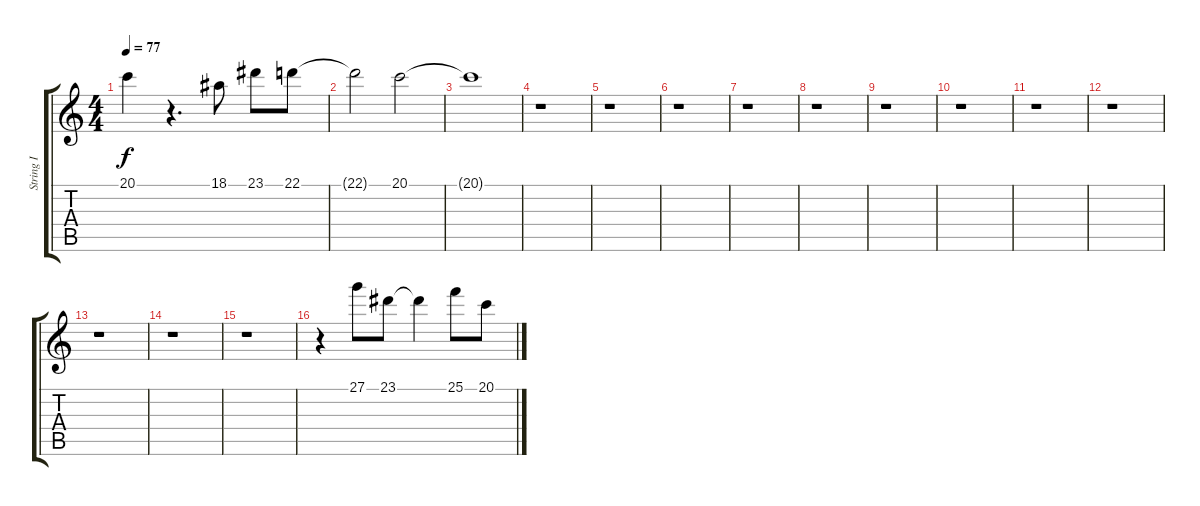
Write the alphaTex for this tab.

\track ("String I" "String I") {instrument stringensemble1}
\staff {score tabs}
\tuning (E4 B3 G3 D3 A2 E2) {hide}
\ts (4 4)
\tempo 77
\clef g2
\ks c
20.1{t}.4{dy f} r.4{d} 18.1.8 23.1.8 22.1.8 |
22.1{t}.2 20.1.2 |
20.1{t}.1 |
r.1 |
r.1 |
r.1 |
r.1 |
r.1 |
r.1 |
r.1 |
r.1 |
r.1 |
r.1 |
r.1 |
r.1 |
r.4 27.1.8 23.1.8 23.1{t}.4 25.1.8 20.1.8
